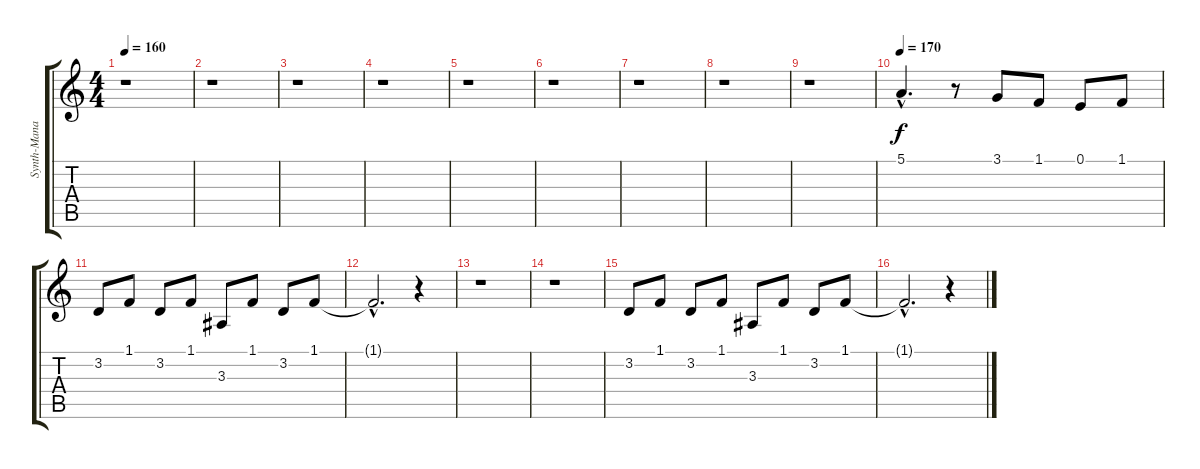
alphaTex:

\track ("Synth-Mana" "Synth-Mana") {instrument harpsichord}
\staff {score tabs}
\tuning (E4 B3 G3 D3 A2 E2) {hide}
\ts (4 4)
\tempo 160
\clef g2
\ks c
r.1{dy f} |
r.1 |
r.1 |
r.1 |
r.1 |
r.1 |
r.1 |
r.1 |
r.1 |
\tempo 170
5.1{hac}.4{d} r.8 3.1.8 1.1.8 0.1.8 1.1.8 |
3.2.8 1.1.8 3.2.8 1.1.8 3.3.8 1.1.8 3.2.8 1.1.8 |
1.1{hac t}.2{d} r.4 |
r.1 |
r.1 |
3.2.8 1.1.8 3.2.8 1.1.8 3.3.8 1.1.8 3.2.8 1.1.8 |
1.1{hac t}.2{d} r.4
